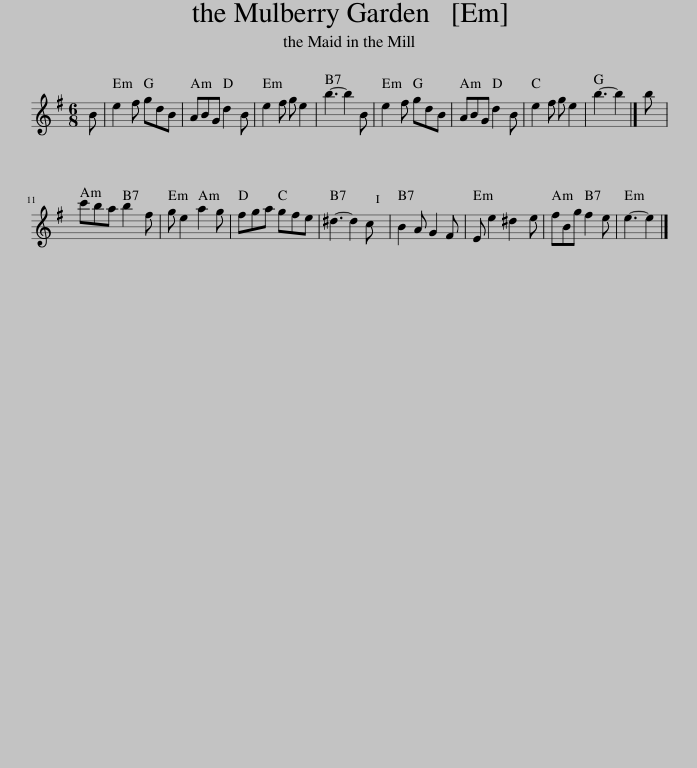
X:1
L:1/8
M:6/8
I:linebreak $
K:Emin
V:1 treble
V:1
 B | e2 f gdB | ABG d2 B | e2 f g e2 | b3- b2 B | %5
 e2 f gdB | ABG d2 B | e2 f g e2 | b3- b2 |] b |$ %10
 c'ba b2 f | g e2 a2 g | fga gfe | ^d3- d2 c | B2 A G2 F | %15
 E e2 ^d2 e | fBg f2 e | e3- e2 |] %18
